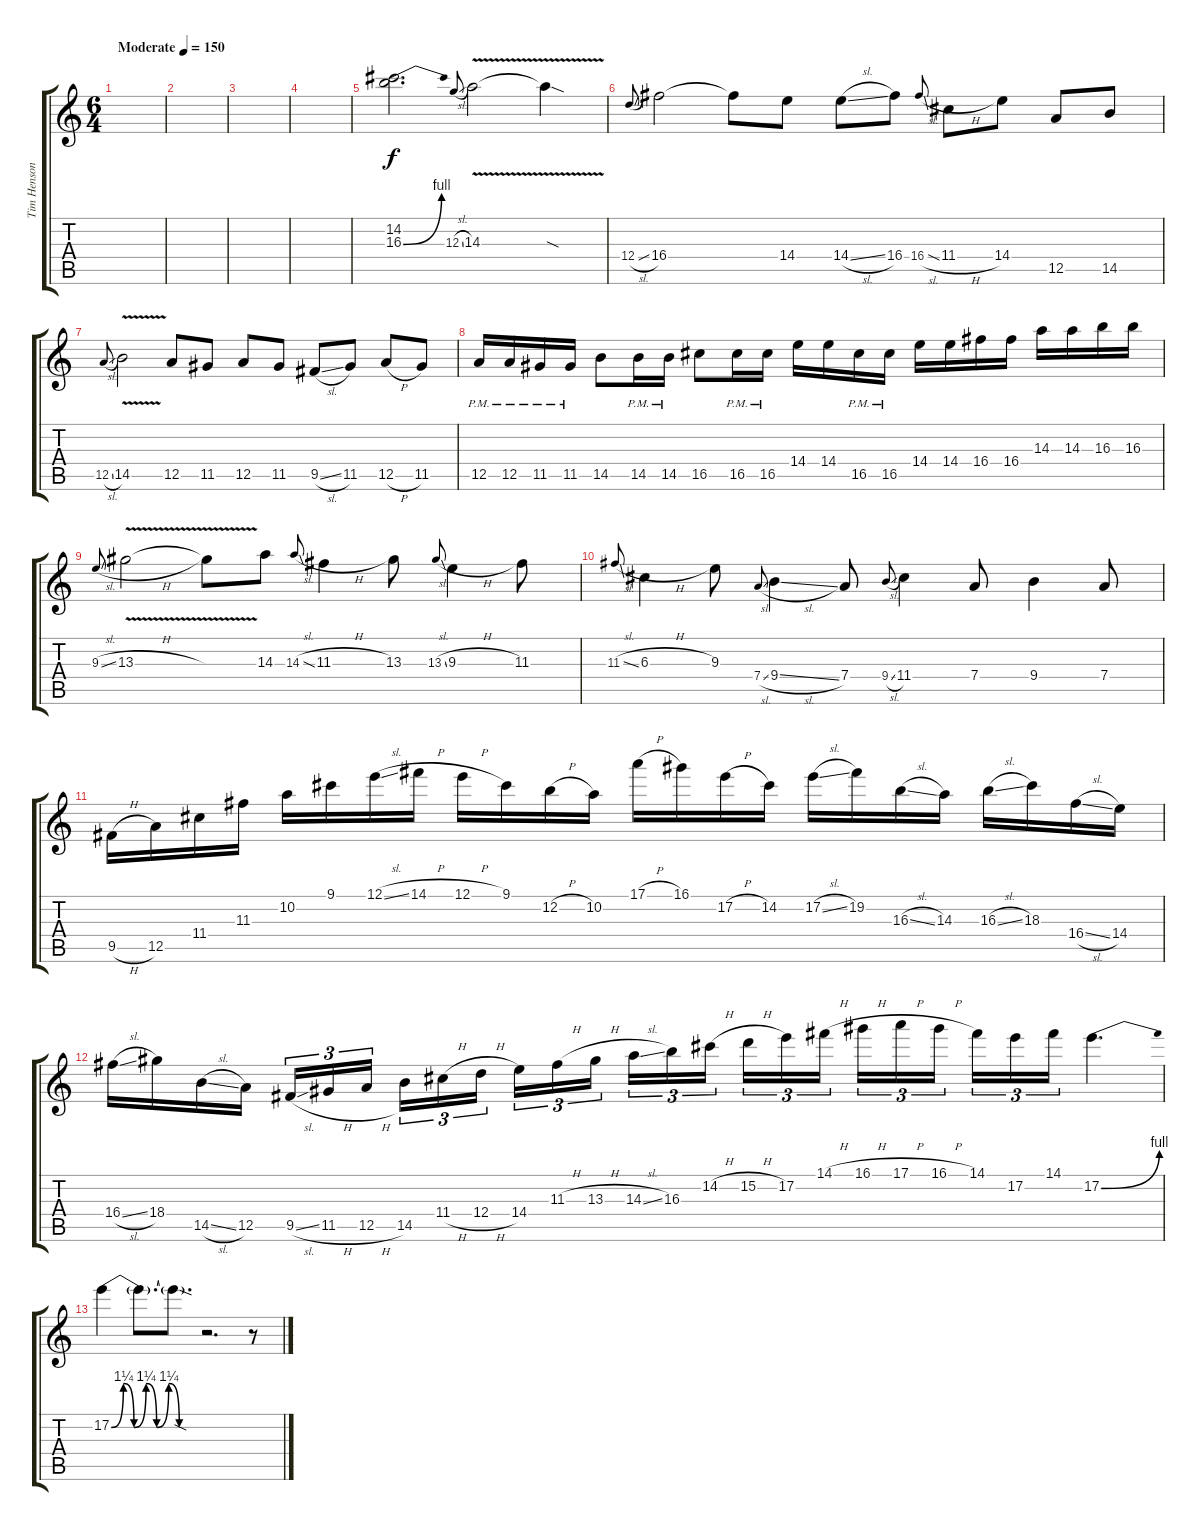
\track ("Tim Henson (Lead)" "Tim Henson") {instrument distortionguitar}
\staff {score tabs}
\tuning (E4 B3 G3 D3 A2 D2) {hide}
\ts (6 4)
\tempo (150 "Moderate")
\clef g2
\ks c
|
|
|
|
(14.2 16.3{be (bend 0 0 60 4)}).2{d} 12.3{sl}.8{gr onbeat} 14.3{v}.2 14.3{sod t}.4 |
12.4{sl}.8{gr onbeat} 16.4.2 16.4{t}.8 14.4.8 14.4{sl}.8 16.4.8 16.4{sl}.8{gr onbeat} 11.4{h}.8 14.4.8 12.5.8 14.5.8 |
12.5{sl}.8{gr onbeat} 14.5{v}.2 12.5.8 11.5.8 12.5.8 11.5.8 9.5{sl}.8 11.5.8 12.5{h}.8 11.5.8 |
12.5{pm}.16 12.5{pm}.16 11.5{pm}.16 11.5{pm}.16 14.5.8 14.5{pm}.16 14.5{pm}.16 16.5.8 16.5{pm}.16 16.5{pm}.16 14.4.16 14.4.16 16.5{pm}.16 16.5{pm}.16 14.4.16 14.4.16 16.4.16 16.4.16 14.3.16 14.3.16 16.3.16 16.3.16 |
9.3{sl}.8{gr onbeat} 13.3{v h}.2 13.3{t}.8 14.3.8 14.3{sl}.8{gr onbeat} 11.3{h}.4 13.3.8 13.3{sl}.8{gr onbeat} 9.3{h}.4 11.3.8 |
11.3{sl}.8{gr onbeat} 6.3{h}.4 9.3.8 7.4{sl}.8{gr onbeat} 9.4{sl}.4 7.4.8 9.4{sl}.8{gr onbeat} 11.4.4 7.4.8 9.4.4 7.4.8 |
9.5{h}.16 12.5.16 11.4.16 11.3.16 10.2.16 9.1.16 12.1{sl}.16 14.1{h}.16 12.1{h}.16 9.1.16 12.2{h}.16 10.2.16 17.1{h}.16 16.1.16 17.2{h}.16 14.2.16 17.2{sl}.16 19.2.16 16.3{sl}.16 14.3.16 16.3{sl}.16 18.3.16 16.4{sl}.16 14.4.16 |
16.4{sl}.16 18.4.16 14.5{sl}.16 12.5.16{beam splitsecondary} 9.5{sl}.16{tu (3 2)} 11.5{h}.16{tu (3 2)} 12.5{h}.16{tu (3 2) beam splitsecondary} 14.5.16{tu (3 2)} 11.4{h}.16{tu (3 2)} 12.4{h}.16{tu (3 2) beam splitsecondary} 14.4.16{tu (3 2)} 11.3{h}.16{tu (3 2)} 13.3{h}.16{tu (3 2) beam splitsecondary} 14.3{sl}.16{tu (3 2)} 16.3.16{tu (3 2)} 14.2{h}.16{tu (3 2)} 15.2{h}.16{tu (3 2)} 17.2.16{tu (3 2)} 14.1{h}.16{tu (3 2) beam splitsecondary} 16.1{h}.16{tu (3 2)} 17.1{h}.16{tu (3 2)} 16.1{h}.16{tu (3 2) beam splitsecondary} 14.1.16{tu (3 2)} 17.2.16{tu (3 2)} 14.1.16{tu (3 2)} 17.2{be (bend 0 0 60 4)}.4{d} |
17.2{be (custom 0 0 8 5 15 0 23 5 30 0 38 5 45 0 60 0)}.4 17.2{t}.8{d} 17.2{sod t}.8{d} r.2{d} r.8
